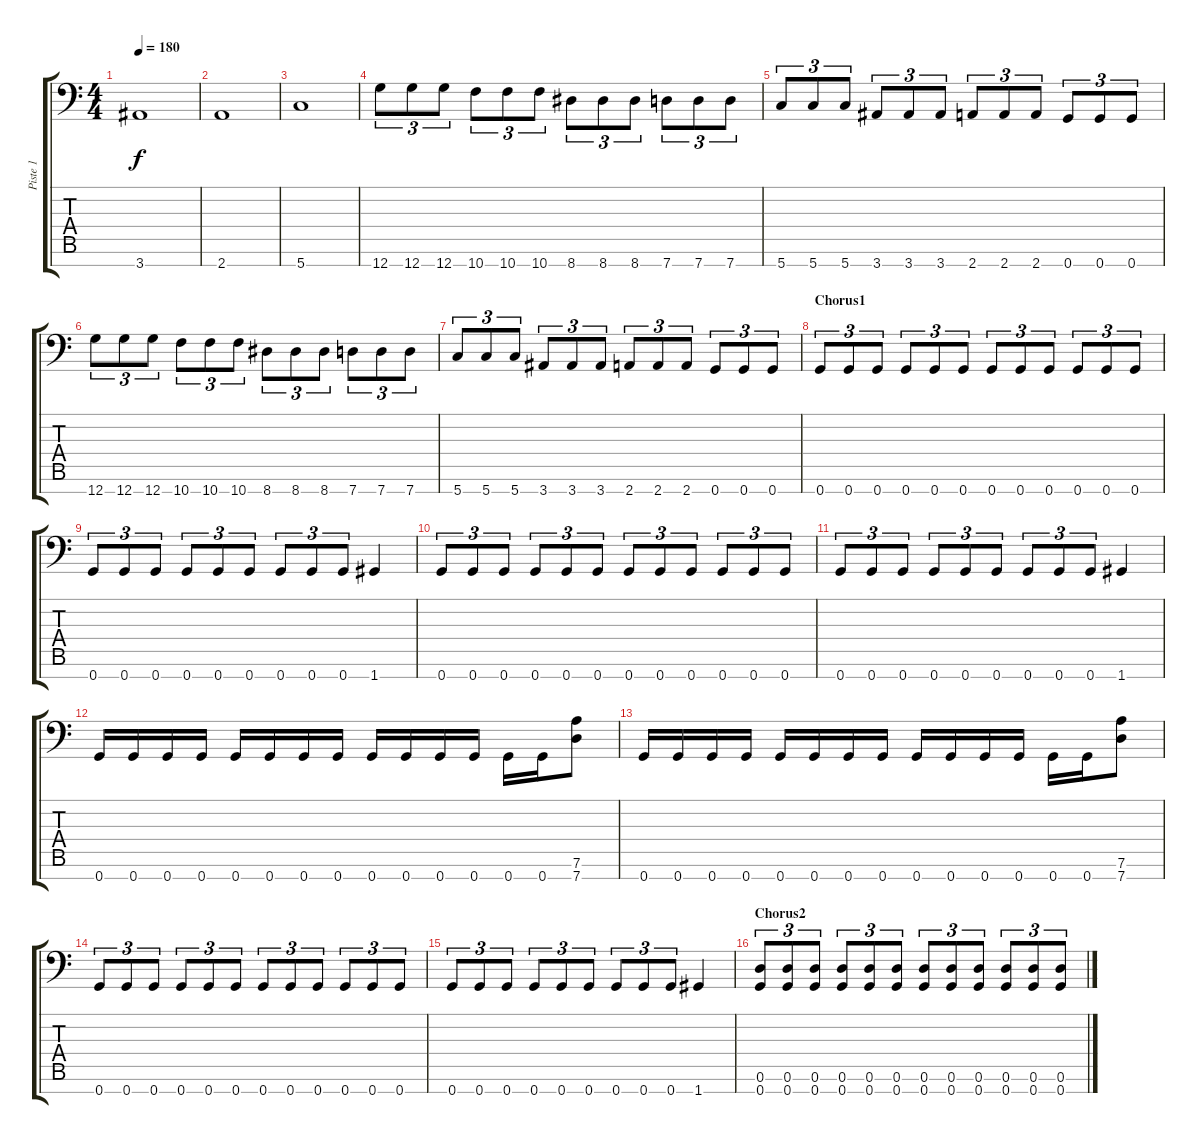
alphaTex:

\track ("Piste 1" "Piste 1") {instrument distortionguitar}
\staff {score tabs}
\tuning (D4 A3 F3 C3 G2 D2 G1) {hide}
\ts (4 4)
\tempo 180
\clef f4
\ks c
3.7.1{dy f} |
2.7.1 |
5.7.1 |
12.7.8{tu (3 2)} 12.7.8{tu (3 2)} 12.7.8{tu (3 2)} 10.7.8{tu (3 2)} 10.7.8{tu (3 2)} 10.7.8{tu (3 2)} 8.7.8{tu (3 2)} 8.7.8{tu (3 2)} 8.7.8{tu (3 2)} 7.7.8{tu (3 2)} 7.7.8{tu (3 2)} 7.7.8{tu (3 2)} |
5.7.8{tu (3 2)} 5.7.8{tu (3 2)} 5.7.8{tu (3 2)} 3.7.8{tu (3 2)} 3.7.8{tu (3 2)} 3.7.8{tu (3 2)} 2.7.8{tu (3 2)} 2.7.8{tu (3 2)} 2.7.8{tu (3 2)} 0.7.8{tu (3 2)} 0.7.8{tu (3 2)} 0.7.8{tu (3 2)} |
12.7.8{tu (3 2)} 12.7.8{tu (3 2)} 12.7.8{tu (3 2)} 10.7.8{tu (3 2)} 10.7.8{tu (3 2)} 10.7.8{tu (3 2)} 8.7.8{tu (3 2)} 8.7.8{tu (3 2)} 8.7.8{tu (3 2)} 7.7.8{tu (3 2)} 7.7.8{tu (3 2)} 7.7.8{tu (3 2)} |
5.7.8{tu (3 2)} 5.7.8{tu (3 2)} 5.7.8{tu (3 2)} 3.7.8{tu (3 2)} 3.7.8{tu (3 2)} 3.7.8{tu (3 2)} 2.7.8{tu (3 2)} 2.7.8{tu (3 2)} 2.7.8{tu (3 2)} 0.7.8{tu (3 2)} 0.7.8{tu (3 2)} 0.7.8{tu (3 2)} |
\section ("" "Chorus1")
0.7.8{tu (3 2)} 0.7.8{tu (3 2)} 0.7.8{tu (3 2)} 0.7.8{tu (3 2)} 0.7.8{tu (3 2)} 0.7.8{tu (3 2)} 0.7.8{tu (3 2)} 0.7.8{tu (3 2)} 0.7.8{tu (3 2)} 0.7.8{tu (3 2)} 0.7.8{tu (3 2)} 0.7.8{tu (3 2)} |
0.7.8{tu (3 2)} 0.7.8{tu (3 2)} 0.7.8{tu (3 2)} 0.7.8{tu (3 2)} 0.7.8{tu (3 2)} 0.7.8{tu (3 2)} 0.7.8{tu (3 2)} 0.7.8{tu (3 2)} 0.7.8{tu (3 2)} 1.7.4 |
0.7.8{tu (3 2)} 0.7.8{tu (3 2)} 0.7.8{tu (3 2)} 0.7.8{tu (3 2)} 0.7.8{tu (3 2)} 0.7.8{tu (3 2)} 0.7.8{tu (3 2)} 0.7.8{tu (3 2)} 0.7.8{tu (3 2)} 0.7.8{tu (3 2)} 0.7.8{tu (3 2)} 0.7.8{tu (3 2)} |
0.7.8{tu (3 2)} 0.7.8{tu (3 2)} 0.7.8{tu (3 2)} 0.7.8{tu (3 2)} 0.7.8{tu (3 2)} 0.7.8{tu (3 2)} 0.7.8{tu (3 2)} 0.7.8{tu (3 2)} 0.7.8{tu (3 2)} 1.7.4 |
0.7.16 0.7.16 0.7.16 0.7.16 0.7.16 0.7.16 0.7.16 0.7.16 0.7.16 0.7.16 0.7.16 0.7.16 0.7.16 0.7.16 (7.6 7.7).8 |
0.7.16 0.7.16 0.7.16 0.7.16 0.7.16 0.7.16 0.7.16 0.7.16 0.7.16 0.7.16 0.7.16 0.7.16 0.7.16 0.7.16 (7.6 7.7).8 |
0.7.8{tu (3 2)} 0.7.8{tu (3 2)} 0.7.8{tu (3 2)} 0.7.8{tu (3 2)} 0.7.8{tu (3 2)} 0.7.8{tu (3 2)} 0.7.8{tu (3 2)} 0.7.8{tu (3 2)} 0.7.8{tu (3 2)} 0.7.8{tu (3 2)} 0.7.8{tu (3 2)} 0.7.8{tu (3 2)} |
0.7.8{tu (3 2)} 0.7.8{tu (3 2)} 0.7.8{tu (3 2)} 0.7.8{tu (3 2)} 0.7.8{tu (3 2)} 0.7.8{tu (3 2)} 0.7.8{tu (3 2)} 0.7.8{tu (3 2)} 0.7.8{tu (3 2)} 1.7.4 |
\section ("" "Chorus2")
(0.6 0.7).8{tu (3 2)} (0.6 0.7).8{tu (3 2)} (0.6 0.7).8{tu (3 2)} (0.6 0.7).8{tu (3 2)} (0.6 0.7).8{tu (3 2)} (0.6 0.7).8{tu (3 2)} (0.6 0.7).8{tu (3 2)} (0.6 0.7).8{tu (3 2)} (0.6 0.7).8{tu (3 2)} (0.6 0.7).8{tu (3 2)} (0.6 0.7).8{tu (3 2)} (0.6 0.7).8{tu (3 2)}
